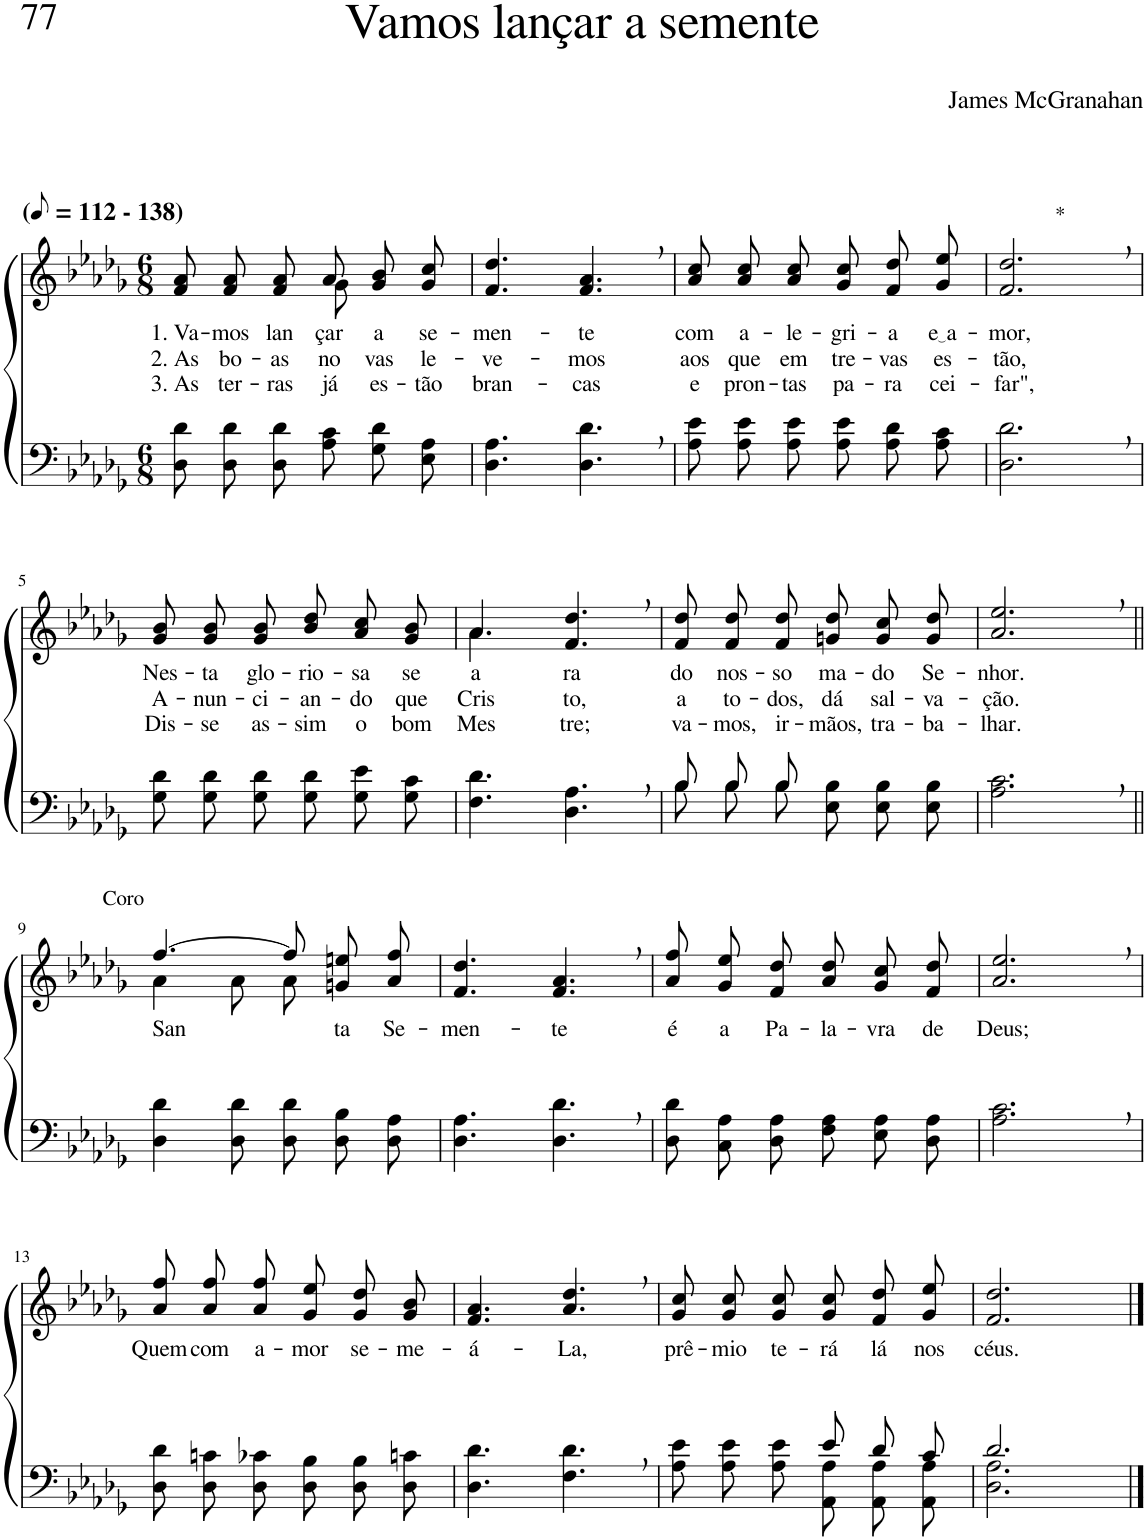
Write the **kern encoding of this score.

**kern	**kern	**text	**text	**text
*part2	*part1	*part1	*part1	*part1
*staff2	*staff1	*staff1	*staff1	*staff1
*I"Parte III e IV	*I"Parte I e II	*	*	*
*clefF4	*clefG2	*	*	*
*Trd2c3	*Trd2c3	*	*	*
*k[b-e-a-d-g-]	*k[b-e-a-d-g-]	*	*	*
*M6/8	*M6/8	*	*	*
*MM56	*MM56	*	*	*
=1	=1	=1	=1	=1
!	!LO:TX:a:B:t=(	!	!	!
!	!LO:TX:a:B:t=- 138)	!	!	!
!	!	!LO:LY:b	!LO:LY:b	!LO:LY:b
*	*^	*	*	*
8D-\ 8d-\L	8f/ 8a-/L	4.ryy	1. Va-	2. As	3. As
!	!	!	!LO:LY:b	!LO:LY:b	!LO:LY:b
8D-\ 8d-\	8f/ 8a-/	.	-mos	bo-	ter-
!	!	!	!LO:LY:b	!LO:LY:b	!LO:LY:b
8D-\ 8d-\J	8f/ 8a-/J	.	lan-	-as	-ras
!	!	!	!LO:LY:b	!LO:LY:b	!LO:LY:b
8A-\ 8c\L	8a-\L	8g-\	-çar	no-	já
!	!	!	!LO:LY:b	!LO:LY:b	!LO:LY:b
8G-\ 8d-\	8g-\ 8b-\	4ryy	a	-vas	es-
!	!	!	!LO:LY:b	!LO:LY:b	!LO:LY:b
8E-\ 8A-\J	8g-\ 8cc\J	.	se-	le-	-tão
*	*v	*v	*	*	*
=2	=2	=2	=2	=2
!	!	!LO:LY:b	!LO:LY:b	!LO:LY:b
4.D-\ 4.A-\	4.f/ 4.dd-/	-men-	-ve-	bran-
!	!	!LO:LY:b	!LO:LY:b	!LO:LY:b
4.D-\, 4.d-\,	4.f/, 4.a-/,	-te	-mos	-cas
=3	=3	=3	=3	=3
!	!	!LO:LY:b	!LO:LY:b	!LO:LY:b
8A-\ 8e-\L	8a-\ 8cc\L	com	aos	e
!	!	!LO:LY:b	!LO:LY:b	!LO:LY:b
8A-\ 8e-\	8a-\ 8cc\	a-	que	pron-
!	!	!LO:LY:b	!LO:LY:b	!LO:LY:b
8A-\ 8e-\J	8a-\ 8cc\J	-le-	em	-tas
!	!	!LO:LY:b	!LO:LY:b	!LO:LY:b
8A-\ 8e-\L	8g-\ 8cc\L	-gri-	tre-	pa-
!	!	!LO:LY:b	!LO:LY:b	!LO:LY:b
8A-\ 8d-\	8f\ 8dd-\	-a	-vas	-ra
!	!	!LO:LY:b	!LO:LY:b	!LO:LY:b
8A-\ 8c\J	8g-\ 8ee-\J	e a	es-	cei-
=4	=4	=4	=4	=4
!	!LO:TX:a:t=*	!	!	!
!	!	!LO:LY:b	!LO:LY:b	!LO:LY:b
2.D-\, 2.d-\,	2.f/, 2.dd-/,	-mor,	-tão,	-far",
!!LO:LB:g=z
=5	=5	=5	=5	=5
!	!	!LO:LY:b	!LO:LY:b	!LO:LY:b
8G-\ 8d-\L	8g-/ 8b-/L	Nes-	A-	Dis-
!	!	!LO:LY:b	!LO:LY:b	!LO:LY:b
8G-\ 8d-\	8g-/ 8b-/	-ta	-nun-	-se
!	!	!LO:LY:b	!LO:LY:b	!LO:LY:b
8G-\ 8d-\J	8g-/ 8b-/J	glo-	-ci-	as-
!	!	!LO:LY:b	!LO:LY:b	!LO:LY:b
8G-\ 8d-\L	8b-\ 8dd-\L	-rio-	-an-	-sim
!	!	!LO:LY:b	!LO:LY:b	!LO:LY:b
8G-\ 8e-\	8a-\ 8cc\	-sa	-do	o
!	!	!LO:LY:b	!LO:LY:b	!LO:LY:b
8G-\ 8c\J	8g-\ 8b-\J	se-	que	bom
=6	=6	=6	=6	=6
*	*^	*	*	*
!	!	!	!LO:LY:b	!LO:LY:b	!LO:LY:b
4.F\ 4.d-\	4.a-/	4.a-\	-a-	Cris-	Mes-
!	!	!	!LO:LY:b	!LO:LY:b	!LO:LY:b
4.D-\, 4.A-\,	4.f/, 4.dd-/,	4.ryy	-ra	-to,	-tre;
=7	=7	=7	=7	=7	=7
*^	*	*	*	*	*
!	!	!	!	!LO:LY:b	!LO:LY:b	!LO:LY:b
*	*	*v	*v	*	*	*
8B-/L	8B-\L	8f/ 8dd-/L	do	a	va-
!	!	!	!LO:LY:b	!LO:LY:b	!LO:LY:b
8B-/	8B-\	8f/ 8dd-/	nos-	to-	-mos,
!	!	!	!LO:LY:b	!LO:LY:b	!LO:LY:b
8B-/J	8B-\J	8f/ 8dd-/J	-so	-dos,	ir-
!	!	!	!LO:LY:b	!LO:LY:b	!LO:LY:b
4.ryy	8E-\ 8B-\L	8gn\ 8dd-\L	ma-	dá	-mãos,
!	!	!	!LO:LY:b	!LO:LY:b	!LO:LY:b
.	8E-\ 8B-\	8g\ 8cc\	-do	sal-	tra-
!	!	!	!LO:LY:b	!LO:LY:b	!LO:LY:b
.	8E-\ 8B-\J	8g\ 8dd-\J	Se-	-va-	-ba-
=8	=8	=8	=8	=8	=8
!	!	!	!LO:LY:b	!LO:LY:b	!LO:LY:b
*v	*v	*	*	*	*
2.A-\, 2.c\,	2.a-/, 2.ee-/,	-nhor.	-ção.	-lhar.
!!LO:LB:g=z
=9||	=9||	=9||	=9||	=9||
*	*^	*	*	*
!	!LO:TX:a:t=Coro	!	!	!	!
!	!	!	!LO:LY:b	!	!
4D-\ 4d-\	[4.ff/	4a-\	San-	.	.
8D-\ 8d-\	.	8a-\L	.	.	.
8D-\ 8d-\L	8ff\L]	8a-\J	.	.	.
!	!	!	!LO:LY:b	!	!
8D-\ 8B-\	8gn\ 8een\	4ryy	-ta	.	.
!	!	!	!LO:LY:b	!	!
8D-\ 8A-\J	8a-\ 8ff\J	.	Se-	.	.
*	*v	*v	*	*	*
=10	=10	=10	=10	=10
!	!	!LO:LY:b	!	!
4.D-\ 4.A-\	4.f/ 4.dd-/	-men-	.	.
!	!	!LO:LY:b	!	!
4.D-\, 4.d-\,	4.f/, 4.a-/,	-te	.	.
=11	=11	=11	=11	=11
!	!	!LO:LY:b	!	!
8D-\ 8d-\L	8a-\ 8ff\L	é	.	.
!	!	!LO:LY:b	!	!
8C\ 8A-\	8g-\ 8ee-\	a	.	.
!	!	!LO:LY:b	!	!
8D-\ 8A-\J	8f\ 8dd-\J	Pa-	.	.
!	!	!LO:LY:b	!	!
8F\ 8A-\L	8a-\ 8dd-\L	-la-	.	.
!	!	!LO:LY:b	!	!
8E-\ 8A-\	8g-\ 8cc\	-vra	.	.
!	!	!LO:LY:b	!	!
8D-\ 8A-\J	8f\ 8dd-\J	de	.	.
=12	=12	=12	=12	=12
!	!	!LO:LY:b	!	!
2.A-\, 2.c\,	2.a-/, 2.ee-/,	Deus;	.	.
!!LO:LB:g=z
=13	=13	=13	=13	=13
!	!	!LO:LY:b	!	!
8D-\ 8d-\L	8a-\ 8ff\L	Quem	.	.
!	!	!LO:LY:b	!	!
8D-\ 8cn\	8a-\ 8ff\	com	.	.
!	!	!LO:LY:b	!	!
8D-\ 8c-X\J	8a-\ 8ff\J	a-	.	.
!	!	!LO:LY:b	!	!
8D-\ 8B-\L	8g-/ 8ee-/L	-mor	.	.
!	!	!LO:LY:b	!	!
8D-\ 8B-\	8g-/ 8dd-/	se-	.	.
!	!	!LO:LY:b	!	!
8D-\ 8cn\J	8g-/ 8b-/J	-me-	.	.
=14	=14	=14	=14	=14
!	!	!LO:LY:b	!	!
4.D-\ 4.d-\	4.f/ 4.a-/	-á-	.	.
!	!	!LO:LY:b	!	!
4.F\, 4.d-\,	4.a-/, 4.dd-/,	-La,	.	.
=15	=15	=15	=15	=15
*^	*	*	*	*
!	!	!	!LO:LY:b	!	!
4.ryy	8A-\ 8e-\L	8g-/ 8cc/L	prê-	.	.
!	!	!	!LO:LY:b	!	!
.	8A-\ 8e-\	8g-/ 8cc/	-mio	.	.
!	!	!	!LO:LY:b	!	!
.	8A-\ 8e-\J	8g-/ 8cc/J	te-	.	.
!	!	!	!LO:LY:b	!	!
8e-/L	8AA-\ 8A-\L	8g-\ 8cc\L	-rá	.	.
!	!	!	!LO:LY:b	!	!
8d-/	8AA-\ 8A-\	8f\ 8dd-\	lá	.	.
!	!	!	!LO:LY:b	!	!
8c/J	8AA-\ 8A-\J	8g-\ 8ee-\J	nos	.	.
=16	=16	=16	=16	=16	=16
!	!	!	!LO:LY:b	!	!
2.d-/	2.D-\ 2.A-\	2.f/ 2.dd-/	céus.	.	.
*v	*v	*	*	*	*
==	==	==	==	==
*-	*-	*-	*-	*-
